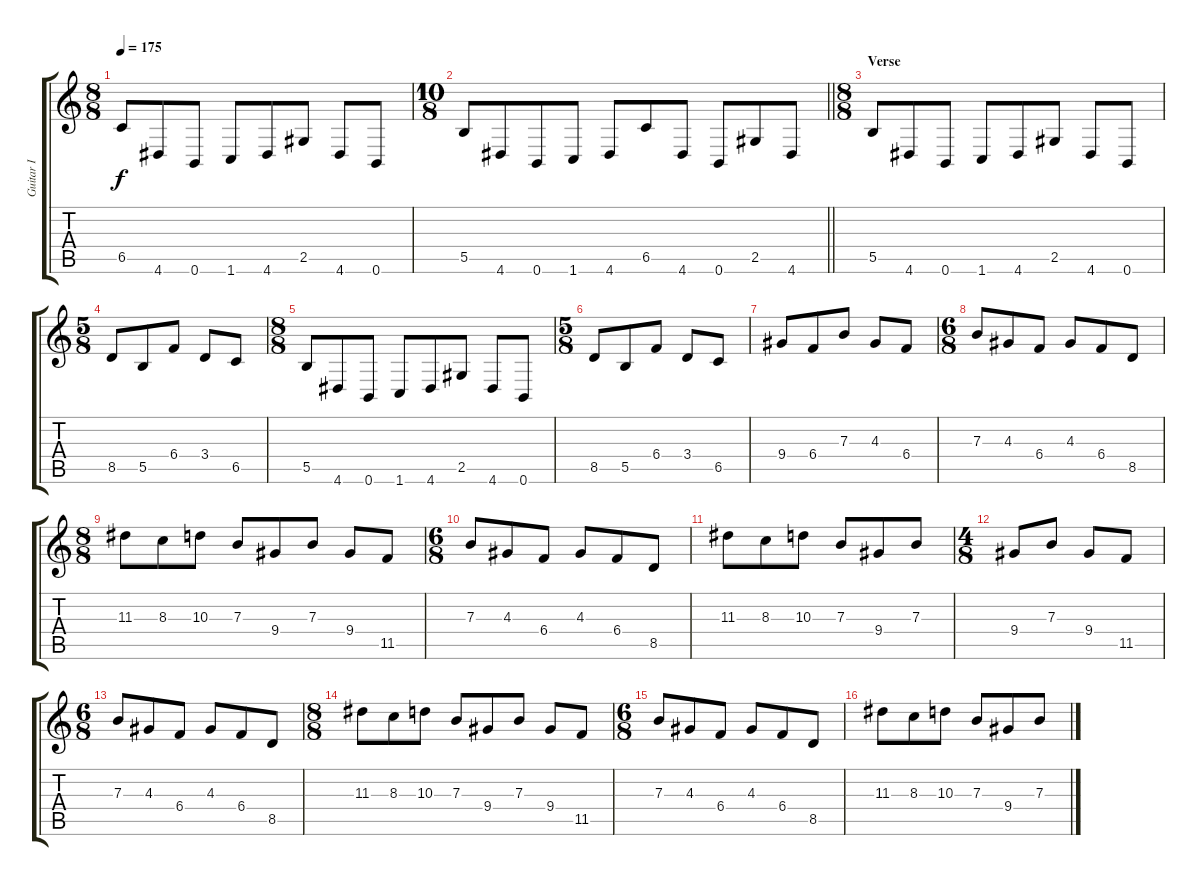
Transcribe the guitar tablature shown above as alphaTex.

\track ("Guitar I" "Guitar I") {instrument distortionguitar}
\staff {score tabs}
\tuning (Db4 Ab3 E3 B2 Gb2 B1) {hide}
\ts (8 8)
\tempo 175
\clef g2
\ks c
6.5.8{dy f} 4.6.8 0.6.8 1.6.8 4.6.8 2.5.8 4.6.8 0.6.8 |
\ts (10 8)
\barLineRight lightlight
5.5.8 4.6.8 0.6.8 1.6.8 4.6.8 6.5.8 4.6.8 0.6.8 2.5.8 4.6.8 |
\ts (8 8)
\section ("" "Verse")
5.5.8 4.6.8 0.6.8 1.6.8 4.6.8 2.5.8 4.6.8 0.6.8 |
\ts (5 8)
8.5.8 5.5.8 6.4.8 3.4.8 6.5.8 |
\ts (8 8)
5.5.8 4.6.8 0.6.8 1.6.8 4.6.8 2.5.8 4.6.8 0.6.8 |
\ts (5 8)
8.5.8 5.5.8 6.4.8 3.4.8 6.5.8 |
9.4.8 6.4.8 7.3.8 4.3.8 6.4.8 |
\ts (6 8)
7.3.8 4.3.8 6.4.8 4.3.8 6.4.8 8.5.8 |
\ts (8 8)
11.3.8 8.3.8 10.3.8 7.3.8 9.4.8 7.3.8 9.4.8 11.5.8 |
\ts (6 8)
7.3.8 4.3.8 6.4.8 4.3.8 6.4.8 8.5.8 |
11.3.8 8.3.8 10.3.8 7.3.8 9.4.8 7.3.8 |
\ts (4 8)
9.4.8 7.3.8 9.4.8 11.5.8 |
\ts (6 8)
7.3.8 4.3.8 6.4.8 4.3.8 6.4.8 8.5.8 |
\ts (8 8)
11.3.8 8.3.8 10.3.8 7.3.8 9.4.8 7.3.8 9.4.8 11.5.8 |
\ts (6 8)
7.3.8 4.3.8 6.4.8 4.3.8 6.4.8 8.5.8 |
11.3.8 8.3.8 10.3.8 7.3.8 9.4.8 7.3.8
